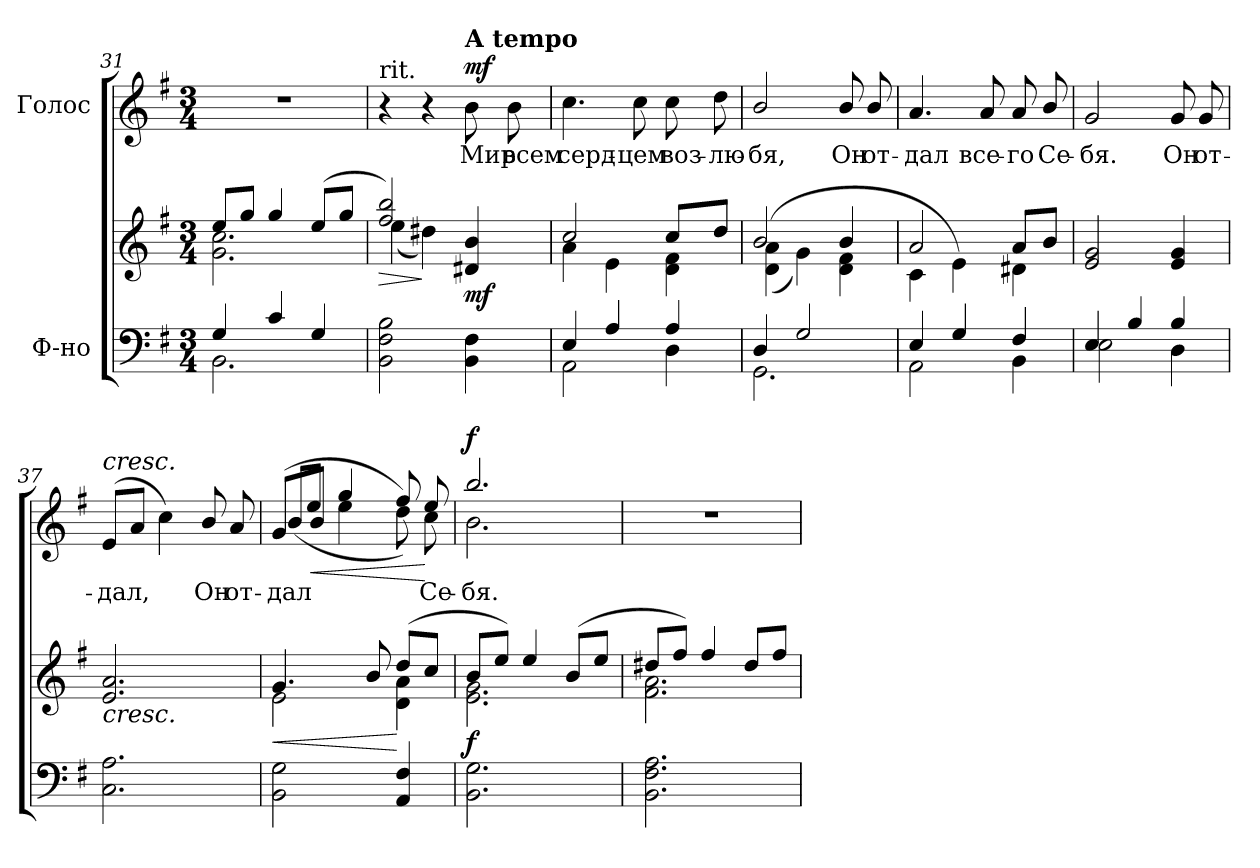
**kern	**kern	**dynam	**kern	**text	**dynam
*part2	*part2	*part2	*part1	*part1	*part1
*staff3	*staff2	*staff2/3	*staff1	*staff1	*staff1
*I"Ф-но	*	*	*I"Голос	*	*
*clefF4	*clefG2	*	*clefG2	*	*
*k[f#]	*k[f#]	*	*k[f#]	*	*
*e:	*e:	*	*e:	*	*
*M3/4	*M3/4	*	*M3/4	*	*
=31	=31	=31	=31	=31	=31
*^	*^	*	*	*	*
!	!	!	!	!	!LO:N:vis=1	!	!
4Gi/	2.BBi\	8eei/L	2.gi\ 2.cci	.	2.r	.	.
.	.	8ggi/J	.	.	.	.	.
4ci/	.	4ggi/	.	.	.	.	.
4Gi/	.	(8eei/L	.	.	.	.	.
.	.	8ggi/J	.	.	.	.	.
*v	*v	*	*	*	*	*	*
=32	=32	=32	=32	=32	=32	=32
!	!	!	!	!LO:TX:t=rit.	!	!
!	!	!	!LO:HP:b	!	!	!
2BBi\ 2F#i 2Bi	2ff#i/ 2bbi)	(4eei\	>	4r	.	.
.	.	4dd#Xi\)	]	4r	.	.
!	!	!	!	!LO:TX:a:B:t=A tempo	!	!
!	!	!	!	!	!LO:LY:b:color=#000000	!
4BBi\ 4F#i	4d#Xi/ 4bi	4ryy	mf	8bi\	Мир	mf
!	!	!	!	!	!LO:LY:b:color=#000000	!
.	.	.	.	8bi\	всем	.
=33	=33	=33	=33	=33	=33	=33
*^	*	*	*	*	*	*
!	!	!	!	!	!	!LO:LY:b:color=#000000	!
4Ei/	2AAi\	2cci/	4ai\	.	4.cci\	серд-	.
4Ai/	.	.	4ei\)	.	.	.	.
!	!	!	!	!	!	!LO:LY:b:color=#000000	!
.	.	.	.	.	8cci\	цем	.
!	!	!	!	!	!	!LO:LY:b:color=#000000	!
4Ai/	4Di\	(8cci/L	4di\ 4f#i	.	8cci\	воз-	.
!	!	!	!	!	!	!LO:LY:b:color=#000000	!
.	.	8ddi/J	.	.	8ddi\	лю-	.
!!LO:LB:g=z
=34	=34	=34	=34	=34	=34	=34	=34
!	!	!	!	!	!	!LO:LY:b:color=#000000	!
4Di/	2.GGi\	(2bi/	(4di\ 4ai	.	2bi/	бя,	.
2Gi/	.	.	4gi\)	.	.	.	.
!	!	!	!	!	!	!LO:LY:b:color=#000000	!
.	.	4bi/	4di\ 4f#i	.	8bi/	Он	.
!	!	!	!	!	!	!LO:LY:b:color=#000000	!
.	.	.	.	.	8bi/	от-	.
=35	=35	=35	=35	=35	=35	=35	=35
!	!	!	!	!	!	!LO:LY:b:color=#000000	!
4Ei/	2AAi\	2ai/	4ci\	.	4.ai/	дал	.
4Gi/	.	.	4ei\)	.	.	.	.
!	!	!	!	!	!	!LO:LY:b:color=#000000	!
.	.	.	.	.	8ai/	все-	.
!	!	!	!	!	!	!LO:LY:b:color=#000000	!
4F#i/	4BBi\	(8ai/L	4d#Xi\	.	8ai/	го	.
!	!	!	!	!	!	!LO:LY:b:color=#000000	!
.	.	8bi/J	.	.	8bi/	Се-	.
*	*	*v	*v	*	*	*	*
=36	=36	=36	=36	=36	=36	=36
!	!	!	!	!	!LO:LY:b:color=#000000	!
4Ei/	2Ei\	(2ei/ 2gi	.	2gi/	бя.	.
4Bi/	.	.	.	.	.	.
!	!	!	!	!	!LO:LY:b:color=#000000	!
4Bi/	4Di\	4ei/ 4gi	.	8gi/	Он	.
!	!	!	!	!	!LO:LY:b:color=#000000	!
.	.	.	.	8gi/	от-	.
*v	*v	*	*	*	*	*
=37	=37	=37	=37	=37	=37
!	!	!	!LO:TX:a:i:t=cresc.	!	!
!	!LO:TX:b:i:t=cresc.	!	!	!	!
!	!	!	!	!LO:LY:b:color=#000000	!
2.Ci\ 2.Ai	2.ei/ 2.ai	.	(8ei/L	дал,	.
.	.	.	8ai/J	.	.
.	.	.	4cci\)	.	.
!	!	!	!	!LO:LY:b:color=#000000	!
.	.	.	8bi/	Он	.
!	!	!	!	!LO:LY:b:color=#000000	!
.	.	.	8ai/	от-	.
=38	=38	=38	=38	=38	=38
*	*^	*	*	*	*
!	!	!	!LO:HP:b	!	!	!
!	!	!	!	!	!LO:LY:b:color=#000000	!
*	*	*	*	*^	*	*
2BBi\ 2Gi	4.gi/	2ei\	<	(8gi/L	(8bi/L	дал	.
!	!	!	!	!	!	!	!LO:HP:b
.	.	.	.	8bi/J	8eei/J	.	<
.	.	.	.	4eei\	4ggi/	.	.
.	8bi/	.	.	.	.	.	.
4AAi/ 4F#i	(8ddi/L	4di\ 4ai	[	8ddi\)	8ff#i/)	.	.
!	!	!	!	!	!	!LO:LY:b:color=#000000	!
.	8cci/J	.	.	8cci\	8eei/	Се-	[
!!LO:PB:g=z	!!
=39	=39	=39	=39	=39	=39	=39	=39
!	!	!	!	!	!	!LO:LY:b:color=#000000	!
2.BBi\ 2.Gi	8bi/L	2.ei\ 2.gi	f	2.bi\	2.bbi/	бя.	f
.	8eei/J)	.	.	.	.	.	.
.	4eei/	.	.	.	.	.	.
.	(8bi/L	.	.	.	.	.	.
.	8eei/J	.	.	.	.	.	.
*	*	*	*	*v	*v	*	*
=40	=40	=40	=40	=40	=40	=40
!	!	!	!	!LO:N:vis=1	!	!
2.BBi\ 2.F#i 2.Ai	8dd#Xi/L	2.f#i\ 2.ai	.	2.r	.	.
.	8ff#i/J)	.	.	.	.	.
.	4ff#i/	.	.	.	.	.
.	8dd#i/L	.	.	.	.	.
.	8ff#i/J	.	.	.	.	.
*	*v	*v	*	*	*	*
=	=	=	=	=	=
*-	*-	*-	*-	*-	*-
